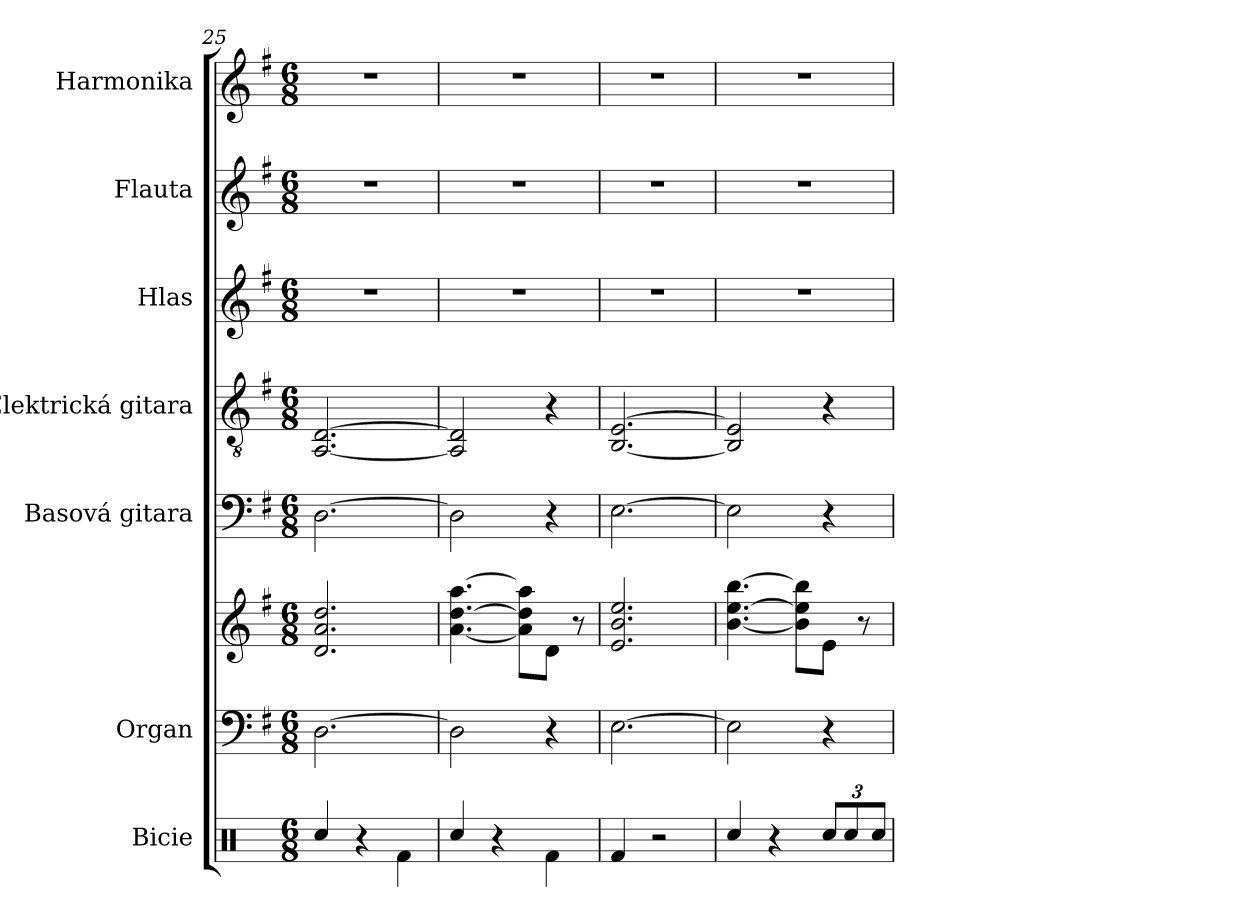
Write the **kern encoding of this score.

**kern	**kern	**kern	**kern	**kern	**kern	**kern	**kern
*part7	*part6	*part6	*part5	*part4	*part3	*part2	*part1
*staff8	*staff7	*staff6	*staff5	*staff4	*staff3	*staff2	*staff1
*I"Bicie	*I"Organ	*	*I"Basová gitara	*I"Elektrická gitara	*I"Hlas	*I"Flauta	*I"Harmonika
*	*I'Org.	*	*	*	*I'Hl.	*I'Fl.	*I'Harm.
*clefX	*clefF4	*clefG2	*clefF4	*clefGv2	*clefG2	*clefG2	*clefG2
*	*	*	*ITrd7c12	*	*	*	*
*k[]	*k[f#]	*k[f#]	*k[f#]	*k[f#]	*k[f#]	*k[f#]	*k[f#]
*M6/8	*M6/8	*M6/8	*M6/8	*M6/8	*M6/8	*M6/8	*M6/8
=25	=25	=25	=25	=25	=25	=25	=25
4Rcc/	[2.D\	2.d/ 2.a/ 2.dd/	[2.DD\	[2.AA/ [2.D/	2.r	2.r	2.r
4r	.	.	.	.	.	.	.
4Rf\	.	.	.	.	.	.	.
=26	=26	=26	=26	=26	=26	=26	=26
4Rcc/	2D\]	[4.a\ [4.dd\ [4.aa\	2DD\]	2AA/] 2D/]	2.r	2.r	2.r
4r	.	.	.	.	.	.	.
.	.	8a\] 8dd\] 8aa\]L	.	.	.	.	.
4Rf\	4r	8d\J	4r	4r	.	.	.
.	.	8r	.	.	.	.	.
=27	=27	=27	=27	=27	=27	=27	=27
4Rf/	[2.E\	2.e/ 2.b/ 2.ee/	[2.EE\	[2.BB/ [2.E/	2.r	2.r	2.r
2r	.	.	.	.	.	.	.
=28	=28	=28	=28	=28	=28	=28	=28
4Rcc/	2E\]	[4.b\ [4.ee\ [4.bb\	2EE\]	2BB/] 2E/]	2.r	2.r	2.r
4r	.	.	.	.	.	.	.
.	.	8b\] 8ee\] 8bb\]L	.	.	.	.	.
*Xbrackettup	*	*	*	*	*	*	*
12Rcc/L	4r	8e\J	4r	4r	.	.	.
12Rcc/	.	.	.	.	.	.	.
.	.	8r	.	.	.	.	.
12Rcc/J	.	.	.	.	.	.	.
=	=	=	=	=	=	=	=
*-	*-	*-	*-	*-	*-	*-	*-
